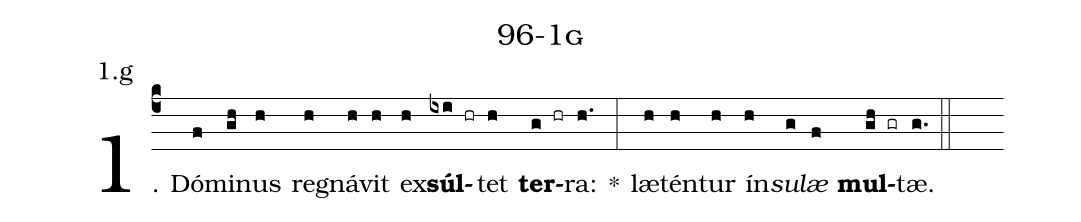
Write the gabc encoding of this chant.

name: 96-1g;
annotation: 1.g;
%%
(c4)1. Dó(f)mi(gh)nus(h) re(h)gná(h)vit(h) ex(h)<b>súl</b>(ixi hr)tet(h) <b>ter</b>(g hr)ra:(h.) *(:) læ(h)tén(h)tur(h) ín(h)<i>su</i>(g)<i>læ</i>(f) <b>mul</b>(gh gr)tæ.(g.) (::)
